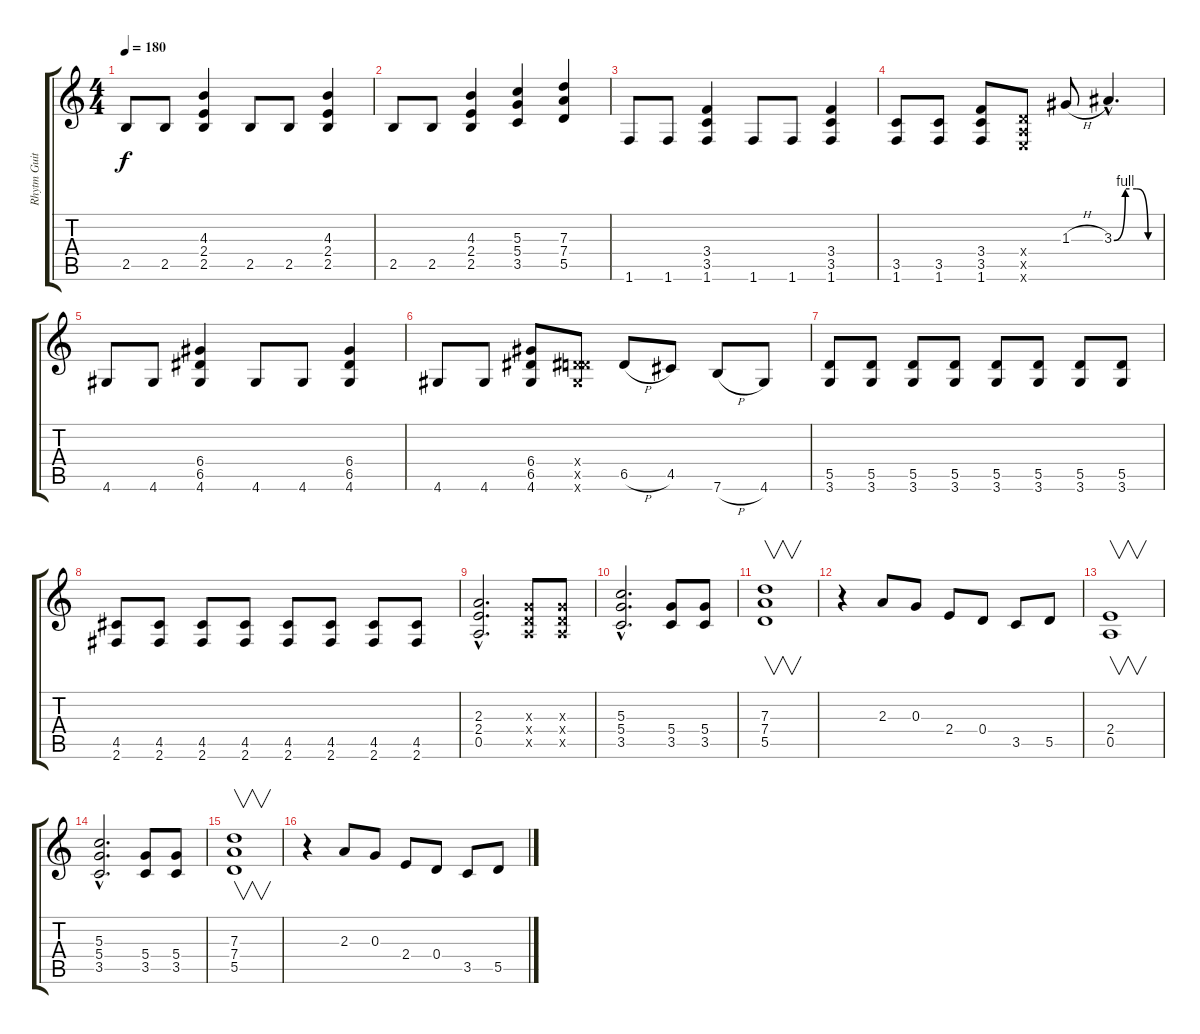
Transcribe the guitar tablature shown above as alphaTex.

\track ("Rhytm Guitar" "Rhytm Guit") {instrument distortionguitar}
\staff {score tabs}
\tuning (E4 B3 G3 D3 A2 E2) {hide}
\ts (4 4)
\tempo 180
\clef g2
\ks c
2.5.8{dy f} 2.5.8 (4.3 2.4 2.5).4 2.5.8 2.5.8 (4.3 2.4 2.5).4 |
2.5.8 2.5.8 (4.3 2.4 2.5).4 (5.3 5.4 3.5).4 (7.3 7.4 5.5).4 |
1.6.8 1.6.8 (3.4 3.5 1.6).4 1.6.8 1.6.8 (3.4 3.5 1.6).4 |
(3.5 1.6).8 (3.5 1.6).8 (3.4 3.5 1.6).8 (0.4{x} 0.5{x} 0.6{x}).8 1.3{h}.8 3.3{be (custom 0 0 15 4 30 4 45 0 60 0) hac}.4{d} |
4.6.8 4.6.8 (6.4 6.5 4.6).4 4.6.8 4.6.8 (6.4 6.5 4.6).4 |
4.6.8 4.6.8 (6.4 6.5 4.6).8 (0.4{x} 6.5{x} 4.6{x}).8 6.5{h}.8 4.5.8 7.6{h}.8 4.6.8 |
(5.5 3.6).8 (5.5 3.6).8 (5.5 3.6).8 (5.5 3.6).8 (5.5 3.6).8 (5.5 3.6).8 (5.5 3.6).8 (5.5 3.6).8 |
(4.5 2.6).8 (4.5 2.6).8 (4.5 2.6).8 (4.5 2.6).8 (4.5 2.6).8 (4.5 2.6).8 (4.5 2.6).8 (4.5 2.6).8 |
(2.3{hac} 2.4{hac} 0.5{hac}).2{d} (0.3{x} 0.4{x} 0.5{x}).8 (0.3{x} 0.4{x} 0.5{x}).8 |
(5.3{hac} 5.4{hac} 3.5{hac}).2{d} (5.4 3.5).8 (5.4 3.5).8 |
(7.3 7.4 5.5).1{v} |
r.4 2.3.8 0.3.8 2.4.8 0.4.8 3.5.8 5.5.8 |
(2.4 0.5).1{v} |
(5.3{hac} 5.4{hac} 3.5{hac}).2{d} (5.4 3.5).8 (5.4 3.5).8 |
(7.3 7.4 5.5).1{v} |
r.4 2.3.8 0.3.8 2.4.8 0.4.8 3.5.8 5.5.8
